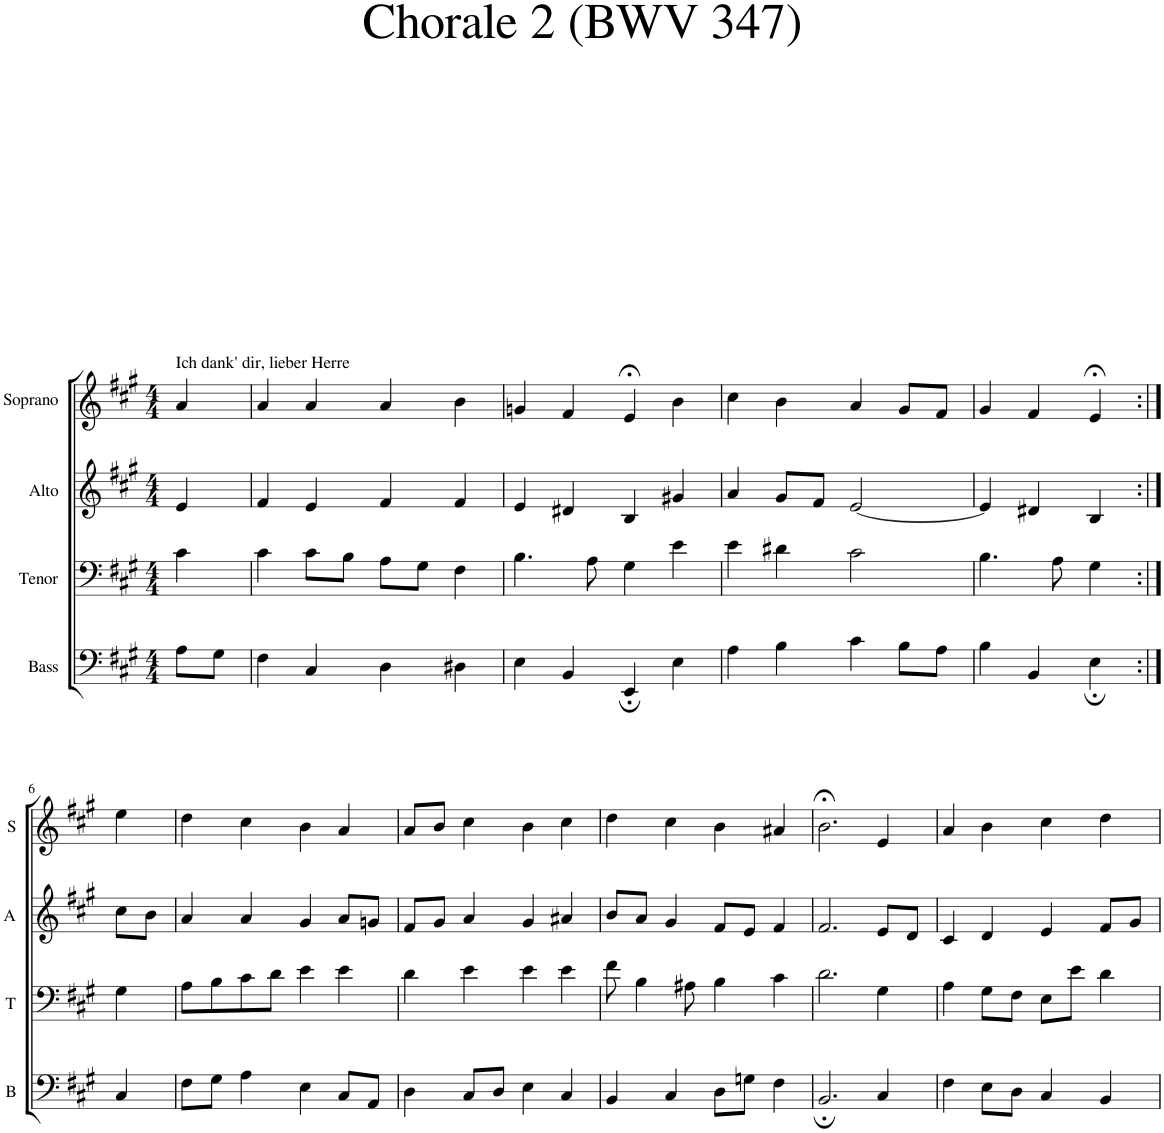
**kern	**kern	**kern	**kern
*part4	*part3	*part2	*part1
*staff4	*staff3	*staff2	*staff1
*I"Bass	*I"Tenor	*I"Alto	*I"Soprano
*I'B	*I'T	*I'A	*I'S
*clefF4	*clefF4	*clefG2	*clefG2
*k[f#c#g#]	*k[f#c#g#]	*k[f#c#g#]	*k[f#c#g#]
*M4/4	*M4/4	*M4/4	*M4/4
=1	=1	=1	=1
!	!	!	!LO:TX:a:t=Ich dank' dir, lieber Herre
8A\L	4c#\	4e/	4a/
8G#\J	.	.	.
=2	=2	=2	=2
4F#\	4c#\	4f#/	4a/
4C#/	8c#\L	4e/	4a/
.	8B\J	.	.
4D\	8A\L	4f#/	4a/
.	8G#\J	.	.
4D#X\	4F#\	4f#/	4b\
=3	=3	=3	=3
4E\	4.B\	4e/	4gn/
4BB/	.	4d#X/	4f#/
.	8A\	.	.
4EE;/	4G#\	4B/	4e;</
4E\	4e\	4g#X/	4b\
=4	=4	=4	=4
4A\	4e\	4a/	4cc#\
4B\	4d#X\	8g#/L	4b\
.	.	8f#/J	.
4c#\	2c#\	[2e/	4a/
8B\L	.	.	8g#/L
8A\J	.	.	8f#/J
=5	=5	=5	=5
4B\	4.B\	4e/]	4g#/
4BB/	.	4d#X/	4f#/
.	8A\	.	.
4E;\	4G#\	4B/	4e;</
!!LO:LB:g=z
=6:|!	=6:|!	=6:|!	=6:|!
4C#/	4G#\	8cc#\L	4ee\
.	.	8b\J	.
=7	=7	=7	=7
8F#\L	8A\L	4a/	4dd\
8G#\J	8B\	.	.
4A\	8c#\	4a/	4cc#\
.	8d\J	.	.
4E\	4e\	4g#/	4b\
8C#/L	4e\	8a/L	4a/
8AA/J	.	8gn/J	.
=8	=8	=8	=8
4D\	4d\	8f#/L	8a/L
.	.	8g#/J	8b/J
8C#/L	4e\	4a/	4cc#\
8D/J	.	.	.
4E\	4e\	4g#/	4b\
4C#/	4e\	4a#X/	4cc#\
=9	=9	=9	=9
4BB/	8f#\	8b/L	4dd\
.	4B\	8a/J	.
4C#/	.	4g#/	4cc#\
.	8A#X\	.	.
8D\L	4B\	8f#/L	4b\
8Gn\J	.	8e/J	.
4F#\	4c#\	4f#/	4a#X/
=10	=10	=10	=10
2.BB;/	2.d\	2.f#/	2.b;<\
4C#/	4G#\	8e/L	4e/
.	.	8d/J	.
=11	=11	=11	=11
4F#\	4A\	4c#/	4a/
8E\L	8G#\L	4d/	4b\
8D\J	8F#\J	.	.
4C#/	8E\L	4e/	4cc#\
.	8e\J	.	.
4BB/	4d\	8f#/L	4dd\
.	.	8g#/J	.
=	=	=	=
*-	*-	*-	*-
